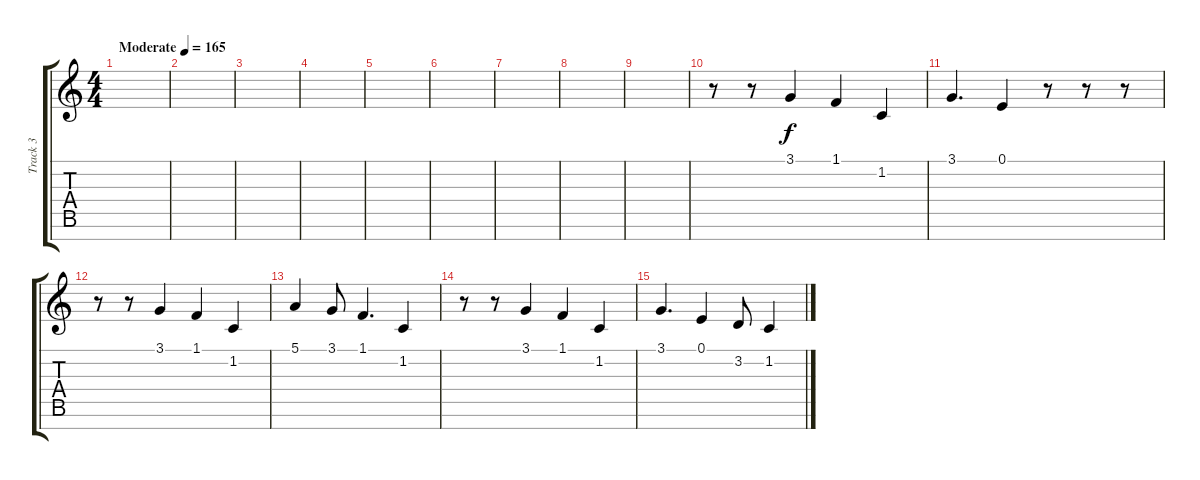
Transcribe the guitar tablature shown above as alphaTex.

\track ("Track 3" "Track 3") {instrument acousticgrandpiano}
\staff {score tabs}
\tuning (E4 B3 G3 D3 A2 E2 B1) {hide}
\ts (4 4)
\tempo (165 "Moderate")
\clef g2
\ks c
|
|
|
|
|
|
|
|
|
r.8 r.8 3.1.4 1.1.4 1.2.4 |
3.1.4{d} 0.1.4 r.8 r.8 r.8 |
r.8 r.8 3.1.4 1.1.4 1.2.4 |
5.1.4 3.1.8 1.1.4{d} 1.2.4 |
r.8 r.8 3.1.4 1.1.4 1.2.4 |
3.1.4{d} 0.1.4 3.2.8 1.2.4
